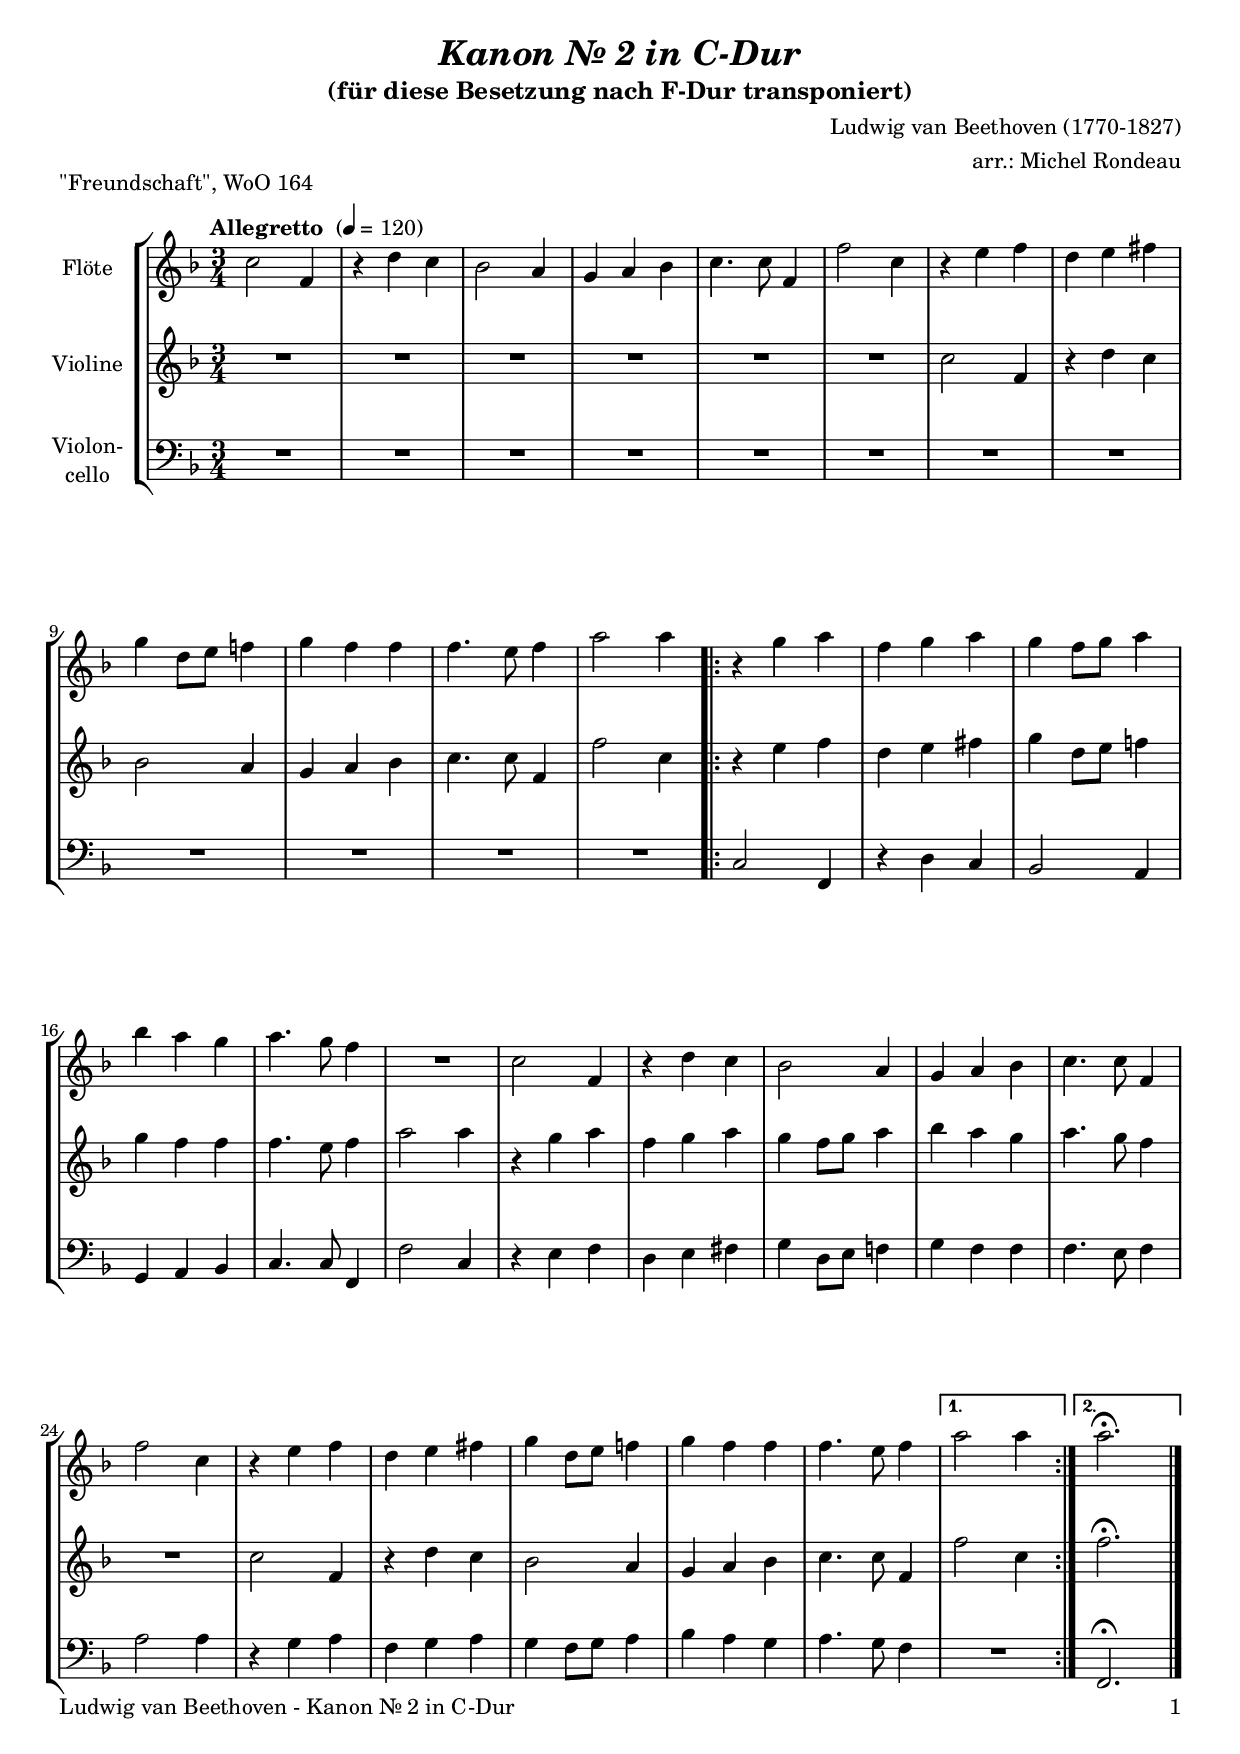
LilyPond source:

\version "2.24.4"
\include "deutsch.ly"

#(set-global-staff-size 19)

\header {
  title     = \markup \bold \italic "Kanon Nr. 2 in C-Dur"
  subtitle  = "(für diese Besetzung nach F-Dur transponiert)"
  composer  = "Ludwig van Beethoven (1770-1827)"
  arranger  = "arr.: Michel Rondeau"
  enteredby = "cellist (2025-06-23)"
  piece     = "\"Freundschaft\", WoO 164"
}

voiceconsts = {
  \key c \major
  \time 3/4
  \clef "treble"
%  \numericTimeSignature
  \compressEmptyMeasures
  % Set default beaming for all staves
  \set Timing.beamExceptions = #'()
  \set Timing.baseMoment     = #(ly:make-moment 1 4)
  \set Timing.beatStructure  = #'(1 1 1)
  \tempo "Allegretto " 4=120
}

mifl = "flute"
mist = "string ensemble 1"
mivl = "violin"
mivc = "cello"
mipz = "pizzicato strings"

rit = \mark \markup \box \italic "rit."

va = \relative c'' {
  \voiceconsts

  g2 c,4
  r a' g
  f2 e4
  d e f
  g4. g8 c,4
  c'2 g4
  r h c
  a h cis

  d a8 h c!4
  d c c
  c4. h8 c4
  e2 e4
  
  \repeat volta 2 {
    r d e
    c d e
    d c8 d e4
    f e d

    e4. d8 c4
    R2.
    g2 c,4
    r a' g
    f2 e4
    d e f
    g4. g8 c,4
    c'2 g4

    r h c
    a h cis
    d a8 h c!4
    d c c
    c4. h8 c4
  }
  \alternative {
    { e2 e4 }
    { e2.\fermata }
  } \bar "|."
}

vb = \relative c'' {
  \voiceconsts

  R2.*6
  g2 c,4
  r a' g
  
  f2 e4
  d e f
  g4. g8 c,4
  c'2 g4
  \repeat volta 2 {
    r h c
    a h cis
    d a8 h c!4
    d c c
    
    c4. h8 c4
    e2 e4
    r d e
    c d e
    d c8 d e4
    f e d
    e4. d8 c4
    R2.
    
    g2 c,4
    r a' g
    f2 e4
    d e f
    g4. g8 c,4
    
  }
  \alternative {
    { c'2 g4 }
    { c2.\fermata }
  } \bar "|."
}

vc = \relative c {
  \voiceconsts
  \clef "bass"

  R2.*12
  \repeat volta 2 {
    g2 c,4
    r a' g
    f2 e4
    d e f
    
    g4. g8 c,4
    c'2 g4
    r h c
    a h cis
    d a8 h c!4
    d c c
    c4. h8 c4
    e2 e4

    r d e
    c d e
    d c8 d e4
    f e d
    e4. d8 c4
  }
  \alternative {
    { R2. } 
    { c,\fermata }
  } \bar "|."
}


music = \new StaffGroup <<
      \new Staff {
	\set Staff.midiInstrument = \mifl
	\set Staff.instrumentName = \markup \center-column { "Flöte" }
	\transpose c f { \va }
      }

      \new Staff {
	\set Staff.midiInstrument = \mivl
	\set Staff.instrumentName = \markup \center-column { "Violine" }
	\transpose c f { \vb }
      }

      \new Staff {
	\set Staff.midiInstrument = \mivc
	\set Staff.instrumentName = \markup \center-column { "Violon-" "cello" }
	\transpose c f { \vc }
      }
>>

\book {
   \paper {
    print-page-number = ##t
    print-first-page-number = ##t
    ragged-last-bottom = ##f
    oddHeaderMarkup = \markup \null
    evenHeaderMarkup = \markup \null
    oddFooterMarkup = \markup {
      \fill-line {
        \if \should-print-page-number
        "Ludwig van Beethoven - Kanon Nr. 2 in C-Dur" \fromproperty #'page:page-number-string
      }
    }
    evenFooterMarkup = \oddFooterMarkup
  } \score {
    \music
    \layout {}
  }

  \score {
    \unfoldRepeats \music

    \midi {
      \context {
        \Score
      }
    }
  }
}